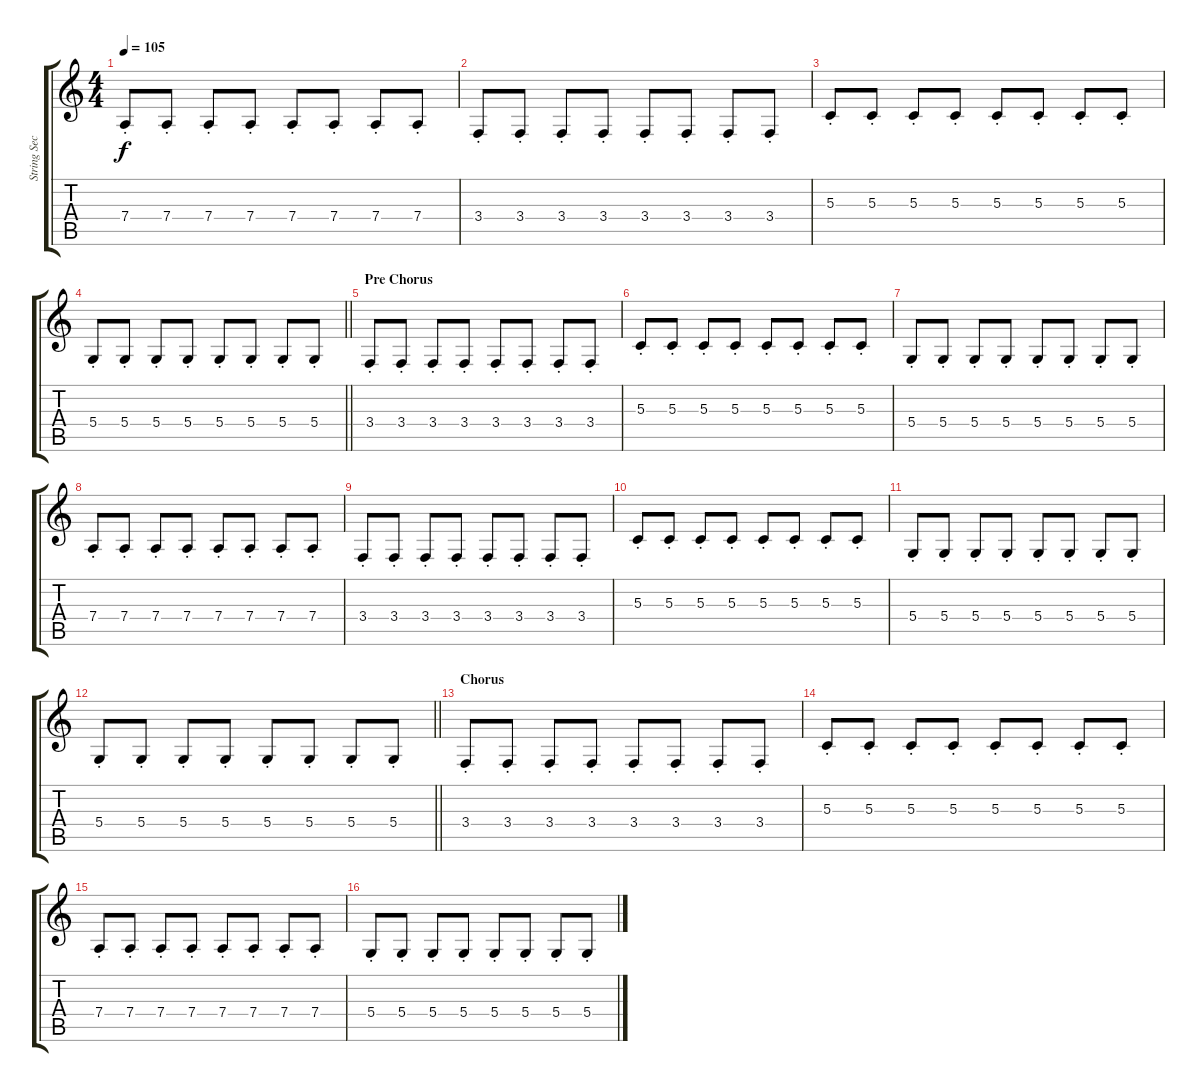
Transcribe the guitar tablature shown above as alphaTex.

\track ("String Section" "String Sec") {instrument violin}
\staff {score tabs}
\tuning (E4 B3 G3 D3 A2 E2) {hide}
\ts (4 4)
\tempo 105
\clef g2
\ks c
7.4{st}.8{dy f} 7.4{st}.8 7.4{st}.8 7.4{st}.8 7.4{st}.8 7.4{st}.8 7.4{st}.8 7.4{st}.8 |
3.4{st}.8 3.4{st}.8 3.4{st}.8 3.4{st}.8 3.4{st}.8 3.4{st}.8 3.4{st}.8 3.4{st}.8 |
5.3{st}.8 5.3{st}.8 5.3{st}.8 5.3{st}.8 5.3{st}.8 5.3{st}.8 5.3{st}.8 5.3{st}.8 |
\barLineRight lightlight
5.4{st}.8 5.4{st}.8 5.4{st}.8 5.4{st}.8 5.4{st}.8 5.4{st}.8 5.4{st}.8 5.4{st}.8 |
\section ("" "Pre Chorus")
3.4{st}.8 3.4{st}.8 3.4{st}.8 3.4{st}.8 3.4{st}.8 3.4{st}.8 3.4{st}.8 3.4{st}.8 |
5.3{st}.8 5.3{st}.8 5.3{st}.8 5.3{st}.8 5.3{st}.8 5.3{st}.8 5.3{st}.8 5.3{st}.8 |
5.4{st}.8 5.4{st}.8 5.4{st}.8 5.4{st}.8 5.4{st}.8 5.4{st}.8 5.4{st}.8 5.4{st}.8 |
7.4{st}.8 7.4{st}.8 7.4{st}.8 7.4{st}.8 7.4{st}.8 7.4{st}.8 7.4{st}.8 7.4{st}.8 |
3.4{st}.8 3.4{st}.8 3.4{st}.8 3.4{st}.8 3.4{st}.8 3.4{st}.8 3.4{st}.8 3.4{st}.8 |
5.3{st}.8 5.3{st}.8 5.3{st}.8 5.3{st}.8 5.3{st}.8 5.3{st}.8 5.3{st}.8 5.3{st}.8 |
5.4{st}.8 5.4{st}.8 5.4{st}.8 5.4{st}.8 5.4{st}.8 5.4{st}.8 5.4{st}.8 5.4{st}.8 |
\barLineRight lightlight
5.4{st}.8 5.4{st}.8 5.4{st}.8 5.4{st}.8 5.4{st}.8 5.4{st}.8 5.4{st}.8 5.4{st}.8 |
\section ("" "Chorus")
3.4{st}.8 3.4{st}.8 3.4{st}.8 3.4{st}.8 3.4{st}.8 3.4{st}.8 3.4{st}.8 3.4{st}.8 |
5.3{st}.8 5.3{st}.8 5.3{st}.8 5.3{st}.8 5.3{st}.8 5.3{st}.8 5.3{st}.8 5.3{st}.8 |
7.4{st}.8 7.4{st}.8 7.4{st}.8 7.4{st}.8 7.4{st}.8 7.4{st}.8 7.4{st}.8 7.4{st}.8 |
5.4{st}.8 5.4{st}.8 5.4{st}.8 5.4{st}.8 5.4{st}.8 5.4{st}.8 5.4{st}.8 5.4{st}.8
